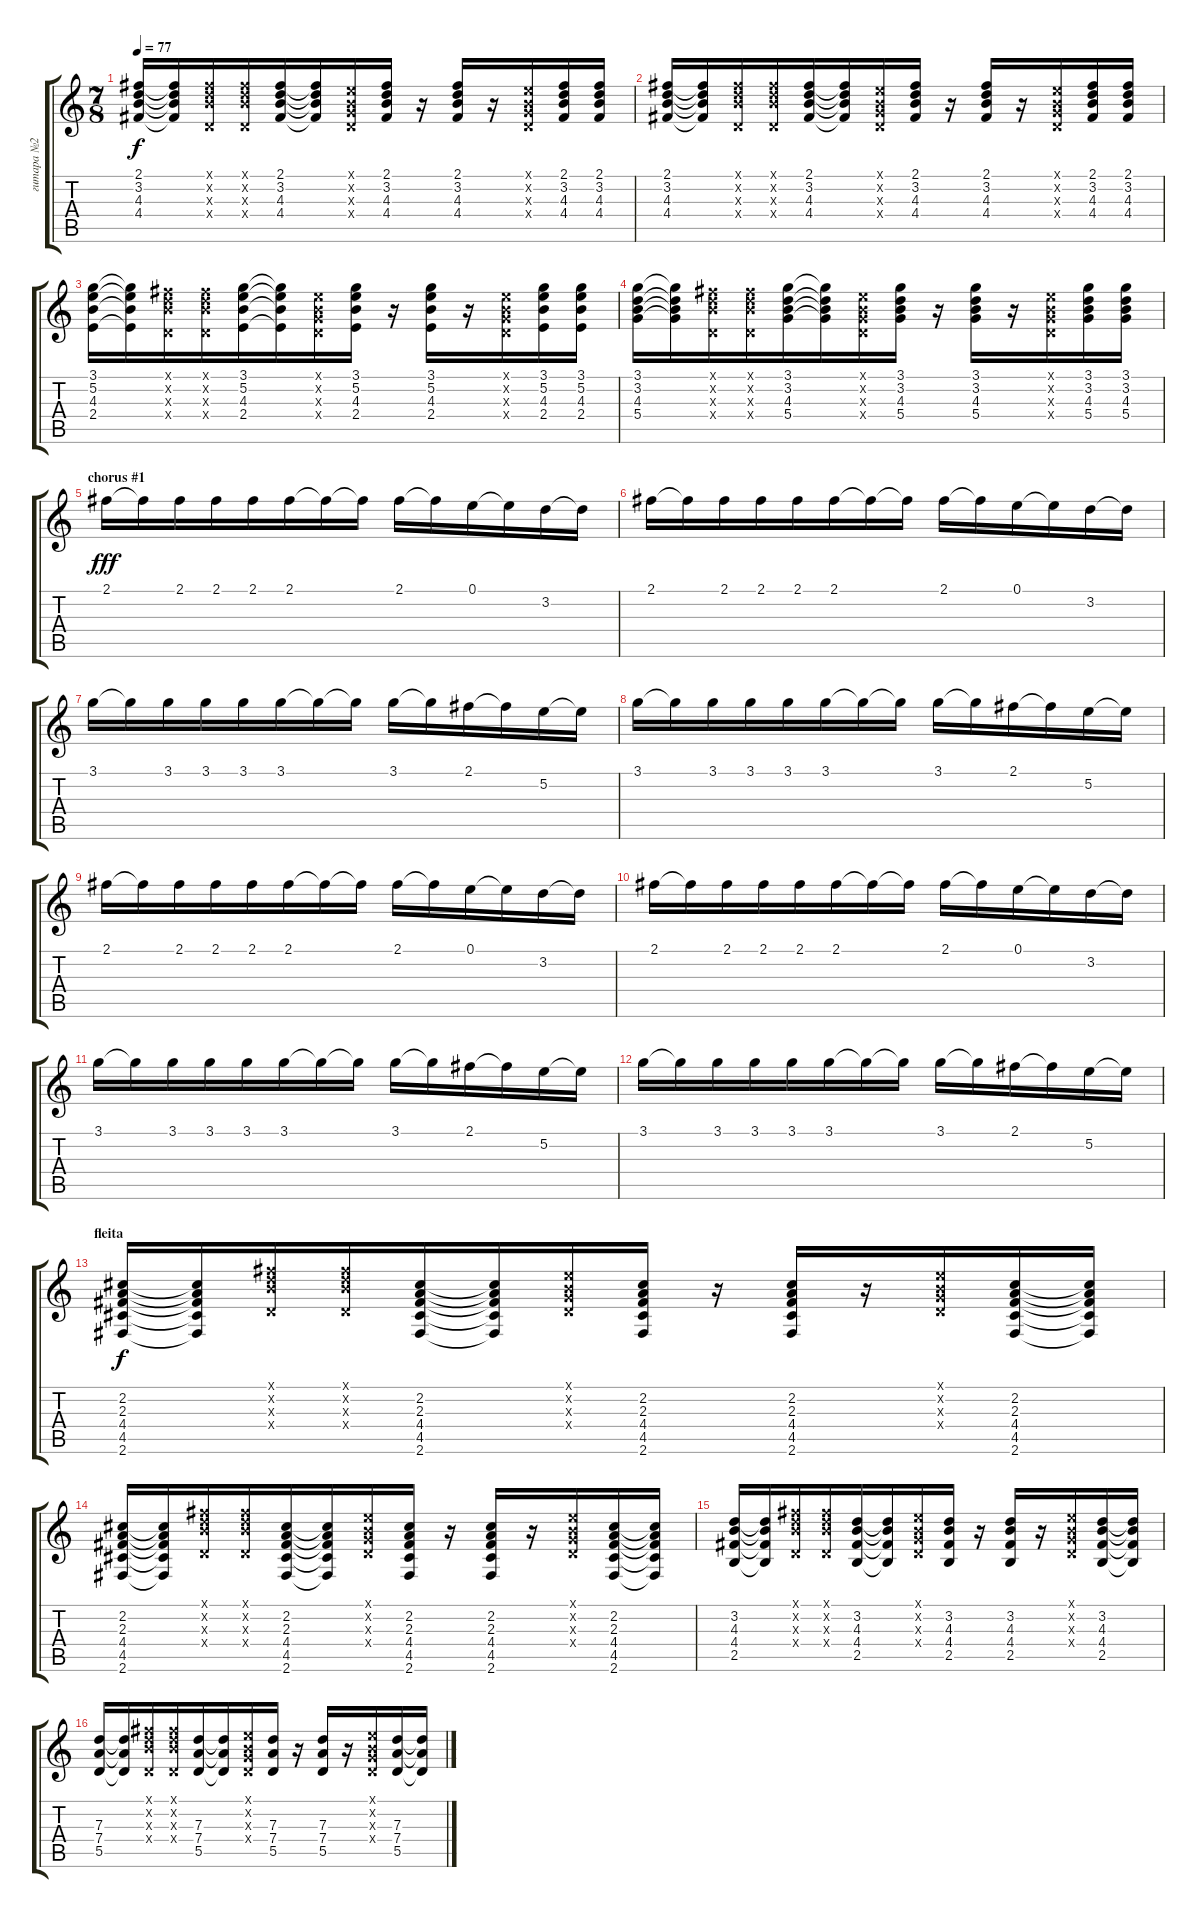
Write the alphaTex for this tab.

\track ("гитара №2" "гитара №2") {instrument distortionguitar}
\staff {score tabs}
\tuning (E4 B3 G3 D3 A2 E2) {hide}
\ts (7 8)
\tempo 77
\clef g2
\ks c
(2.1 3.2 4.3 4.4).16{dy f} (2.1{t} 3.2{t} 4.3{t} 4.4{t}).16 (2.1{x} 3.2{x} 4.3{x} 0.4{x}).16 (2.1{x} 3.2{x} 4.3{x} 0.4{x}).16 (2.1 3.2 4.3 4.4).16 (2.1{t} 3.2{t} 4.3{t} 4.4{t}).16 (0.1{x} 0.2{x} 0.3{x} 0.4{x}).16 (2.1 3.2 4.3 4.4).16 r.16 (2.1 3.2 4.3 4.4).16 r.16 (0.1{x} 0.2{x} 0.3{x} 0.4{x}).16 (2.1 3.2 4.3 4.4).16 (2.1 3.2 4.3 4.4).16 |
(2.1 3.2 4.3 4.4).16 (2.1{t} 3.2{t} 4.3{t} 4.4{t}).16 (2.1{x} 3.2{x} 4.3{x} 0.4{x}).16 (2.1{x} 3.2{x} 4.3{x} 0.4{x}).16 (2.1 3.2 4.3 4.4).16 (2.1{t} 3.2{t} 4.3{t} 4.4{t}).16 (0.1{x} 0.2{x} 0.3{x} 0.4{x}).16 (2.1 3.2 4.3 4.4).16 r.16 (2.1 3.2 4.3 4.4).16 r.16 (0.1{x} 0.2{x} 0.3{x} 0.4{x}).16 (2.1 3.2 4.3 4.4).16 (2.1 3.2 4.3 4.4).16 |
(3.1 5.2 4.3 2.4).16 (3.1{t} 5.2{t} 4.3{t} 2.4{t}).16 (2.1{x} 3.2{x} 4.3{x} 0.4{x}).16 (2.1{x} 3.2{x} 4.3{x} 0.4{x}).16 (3.1 5.2 4.3 2.4).16 (3.1{t} 5.2{t} 4.3{t} 2.4{t}).16 (0.1{x} 0.2{x} 0.3{x} 0.4{x}).16 (3.1 5.2 4.3 2.4).16 r.16 (3.1 5.2 4.3 2.4).16 r.16 (0.1{x} 0.2{x} 0.3{x} 0.4{x}).16 (3.1 5.2 4.3 2.4).16 (3.1 5.2 4.3 2.4).16 |
(3.1 3.2 4.3 5.4).16 (3.1{t} 3.2{t} 4.3{t} 5.4{t}).16 (2.1{x} 3.2{x} 4.3{x} 0.4{x}).16 (2.1{x} 3.2{x} 4.3{x} 0.4{x}).16 (3.1 3.2 4.3 5.4).16 (3.1{t} 3.2{t} 4.3{t} 5.4{t}).16 (0.1{x} 0.2{x} 0.3{x} 0.4{x}).16 (3.1 3.2 4.3 5.4).16 r.16 (3.1 3.2 4.3 5.4).16 r.16 (0.1{x} 0.2{x} 0.3{x} 0.4{x}).16 (3.1 3.2 4.3 5.4).16 (3.1 3.2 4.3 5.4).16 |
\section ("" "chorus #1")
2.1.16{dy fff} 2.1{t}.16 2.1.16 2.1.16 2.1.16 2.1.16 2.1{t}.16 2.1{t}.16 2.1.16 2.1{t}.16 0.1.16 0.1{t}.16 3.2.16 3.2{t}.16 |
2.1.16 2.1{t}.16 2.1.16 2.1.16 2.1.16 2.1.16 2.1{t}.16 2.1{t}.16 2.1.16 2.1{t}.16 0.1.16 0.1{t}.16 3.2.16 3.2{t}.16 |
3.1.16 3.1{t}.16 3.1.16 3.1.16 3.1.16 3.1.16 3.1{t}.16 3.1{t}.16 3.1.16 3.1{t}.16 2.1.16 2.1{t}.16 5.2.16 5.2{t}.16 |
3.1.16 3.1{t}.16 3.1.16 3.1.16 3.1.16 3.1.16 3.1{t}.16 3.1{t}.16 3.1.16 3.1{t}.16 2.1.16 2.1{t}.16 5.2.16 5.2{t}.16 |
2.1.16 2.1{t}.16 2.1.16 2.1.16 2.1.16 2.1.16 2.1{t}.16 2.1{t}.16 2.1.16 2.1{t}.16 0.1.16 0.1{t}.16 3.2.16 3.2{t}.16 |
2.1.16 2.1{t}.16 2.1.16 2.1.16 2.1.16 2.1.16 2.1{t}.16 2.1{t}.16 2.1.16 2.1{t}.16 0.1.16 0.1{t}.16 3.2.16 3.2{t}.16 |
3.1.16 3.1{t}.16 3.1.16 3.1.16 3.1.16 3.1.16 3.1{t}.16 3.1{t}.16 3.1.16 3.1{t}.16 2.1.16 2.1{t}.16 5.2.16 5.2{t}.16 |
3.1.16 3.1{t}.16 3.1.16 3.1.16 3.1.16 3.1.16 3.1{t}.16 3.1{t}.16 3.1.16 3.1{t}.16 2.1.16 2.1{t}.16 5.2.16 5.2{t}.16 |
\section ("" "fleita")
(2.2 2.3 4.4 4.5 2.6).16{dy f} (2.2{t} 2.3{t} 4.4{t} 4.5{t} 2.6{t}).16 (2.1{x} 3.2{x} 4.3{x} 0.4{x}).16 (2.1{x} 3.2{x} 4.3{x} 0.4{x}).16 (2.2 2.3 4.4 4.5 2.6).16 (2.2{t} 2.3{t} 4.4{t} 4.5{t} 2.6{t}).16 (0.1{x} 0.2{x} 0.3{x} 0.4{x}).16 (2.2 2.3 4.4 4.5 2.6).16 r.16 (2.2 2.3 4.4 4.5 2.6).16 r.16 (0.1{x} 0.2{x} 0.3{x} 0.4{x}).16 (2.2 2.3 4.4 4.5 2.6).16 (2.2{t} 2.3{t} 4.4{t} 4.5{t} 2.6{t}).16 |
(2.2 2.3 4.4 4.5 2.6).16 (2.2{t} 2.3{t} 4.4{t} 4.5{t} 2.6{t}).16 (2.1{x} 3.2{x} 4.3{x} 0.4{x}).16 (2.1{x} 3.2{x} 4.3{x} 0.4{x}).16 (2.2 2.3 4.4 4.5 2.6).16 (2.2{t} 2.3{t} 4.4{t} 4.5{t} 2.6{t}).16 (0.1{x} 0.2{x} 0.3{x} 0.4{x}).16 (2.2 2.3 4.4 4.5 2.6).16 r.16 (2.2 2.3 4.4 4.5 2.6).16 r.16 (0.1{x} 0.2{x} 0.3{x} 0.4{x}).16 (2.2 2.3 4.4 4.5 2.6).16 (2.2{t} 2.3{t} 4.4{t} 4.5{t} 2.6{t}).16 |
(3.2 4.3 4.4 2.5).16 (3.2{t} 4.3{t} 4.4{t} 2.5{t}).16 (2.1{x} 3.2{x} 4.3{x} 0.4{x}).16 (2.1{x} 3.2{x} 4.3{x} 0.4{x}).16 (3.2 4.3 4.4 2.5).16 (3.2{t} 4.3{t} 4.4{t} 2.5{t}).16 (0.1{x} 0.2{x} 0.3{x} 0.4{x}).16 (3.2 4.3 4.4 2.5).16 r.16 (3.2 4.3 4.4 2.5).16 r.16 (0.1{x} 0.2{x} 0.3{x} 0.4{x}).16 (3.2 4.3 4.4 2.5).16 (3.2{t} 4.3{t} 4.4{t} 2.5{t}).16 |
(7.3 7.4 5.5).16 (7.3{t} 7.4{t} 5.5{t}).16 (2.1{x} 3.2{x} 4.3{x} 0.4{x}).16 (2.1{x} 3.2{x} 4.3{x} 0.4{x}).16 (7.3 7.4 5.5).16 (7.3{t} 7.4{t} 5.5{t}).16 (0.1{x} 0.2{x} 0.3{x} 0.4{x}).16 (7.3 7.4 5.5).16 r.16 (7.3 7.4 5.5).16 r.16 (0.1{x} 0.2{x} 0.3{x} 0.4{x}).16 (7.3 7.4 5.5).16 (7.3{t} 7.4{t} 5.5{t}).16
